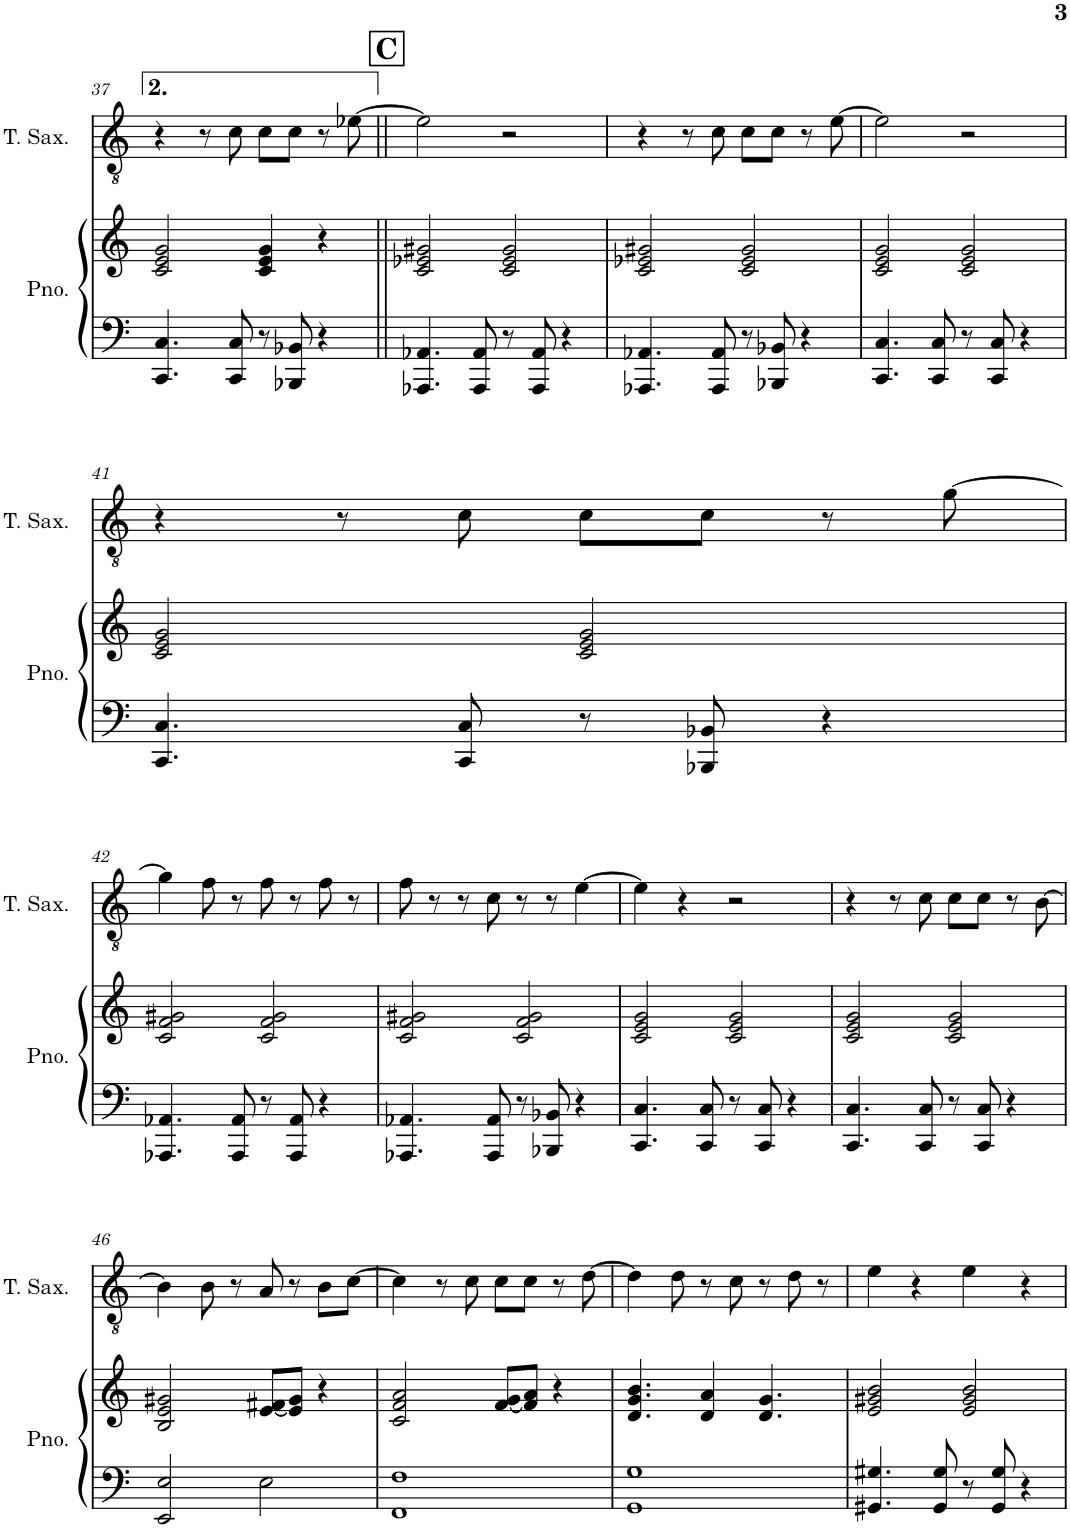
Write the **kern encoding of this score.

**kern	**kern	**kern
*part2	*part2	*part1
*staff3	*staff2	*staff1
*I"Piano	*	*I"Tenor Saxophone
*I'Pno.	*	*I'T. Sax.
!!LO:PB:g=z
*clefF4	*clefG2	*clefGv2
*	*	*ITrd8c14
*k[]	*k[]	*k[]
*M4/4	*M4/4	*M4/4
=37	=37	=37
4.CC/ 4.C/	2c/ 2e/ 2g/	4r
.	.	8r
8CC/ 8C/	.	8c\
8r	4c/ 4e/ 4g/	8c\L
8BBB-X/ 8BB-X/	.	8c\J
4r	4r	8r
.	.	[8e-X\
!!LO:REH:place=s1:a:B:cj:fs=14:t=C
=38||	=38||	=38||
4.AAA-X/ 4.AA-X/	2c/ 2e-X/ 2g#X/	2e-\]
8AAA-/ 8AA-/	.	.
8r	2c/ 2e-/ 2g#/	2r
8AAA-/ 8AA-/	.	.
4r	.	.
=39	=39	=39
4.AAA-X/ 4.AA-X/	2c/ 2e-X/ 2g#X/	4r
.	.	8r
8AAA-/ 8AA-/	.	8c\
8r	2c/ 2e-/ 2g#/	8c\L
8BBB-X/ 8BB-X/	.	8c\J
4r	.	8r
.	.	[8e\
=40	=40	=40
4.CC/ 4.C/	2c/ 2e/ 2g/	2e\]
8CC/ 8C/	.	.
8r	2c/ 2e/ 2g/	2r
8CC/ 8C/	.	.
4r	.	.
!!LO:LB:g=z
=41	=41	=41
4.CC/ 4.C/	2c/ 2e/ 2g/	4r
.	.	8r
8CC/ 8C/	.	8c\
8r	2c/ 2e/ 2g/	8c\L
8BBB-X/ 8BB-X/	.	8c\J
4r	.	8r
.	.	[8g\
!!LO:LB:g=z
=42	=42	=42
4.AAA-X/ 4.AA-X/	2c/ 2f/ 2g#X/	4g\]
.	.	8f\
8AAA-/ 8AA-/	.	8r
8r	2c/ 2f/ 2g#/	8f\
8AAA-/ 8AA-/	.	8r
4r	.	8f\
.	.	8r
=43	=43	=43
4.AAA-X/ 4.AA-X/	2c/ 2f/ 2g#X/	8f\
.	.	8r
.	.	8r
8AAA-/ 8AA-/	.	8c\
8r	2c/ 2f/ 2g#/	8r
8BBB-X/ 8BB-X/	.	8r
4r	.	[4e\
=44	=44	=44
4.CC/ 4.C/	2c/ 2e/ 2g/	4e\]
.	.	4r
8CC/ 8C/	.	.
8r	2c/ 2e/ 2g/	2r
8CC/ 8C/	.	.
4r	.	.
=45	=45	=45
4.CC/ 4.C/	2c/ 2e/ 2g/	4r
.	.	8r
8CC/ 8C/	.	8c\
8r	2c/ 2e/ 2g/	8c\L
8CC/ 8C/	.	8c\J
4r	.	8r
.	.	[8B\
!!LO:LB:g=z
=46	=46	=46
2EE/ 2E/	2B/ 2e/ 2g#X/	4B\]
.	.	8B\
.	.	8r
2E\	[8e/ 8f#X/L	8A/
.	8e/] 8g#/J	8r
.	4r	8B\L
.	.	[8c\J
=47	=47	=47
1FF 1F	2c/ 2f/ 2a/	4c\]
.	.	8r
.	.	8c\
.	[8f/ 8g/L	8c\L
.	8f/] 8a/J	8c\J
.	4r	8r
.	.	[8d\
=48	=48	=48
1GG 1G	4.d/ 4.g/ 4.b/	4d\]
.	.	8d\
.	4d/ 4a/	8r
.	.	8c\
.	4.d/ 4.g/	8r
.	.	8d\
.	.	8r
=49	=49	=49
4.GG#X/ 4.G#X/	2e/ 2g#X/ 2b/	4e\
.	.	4r
8GG#/ 8G#/	.	.
8r	2e/ 2g#/ 2b/	4e\
8GG#/ 8G#/	.	.
4r	.	4r
=	=	=
*-	*-	*-
